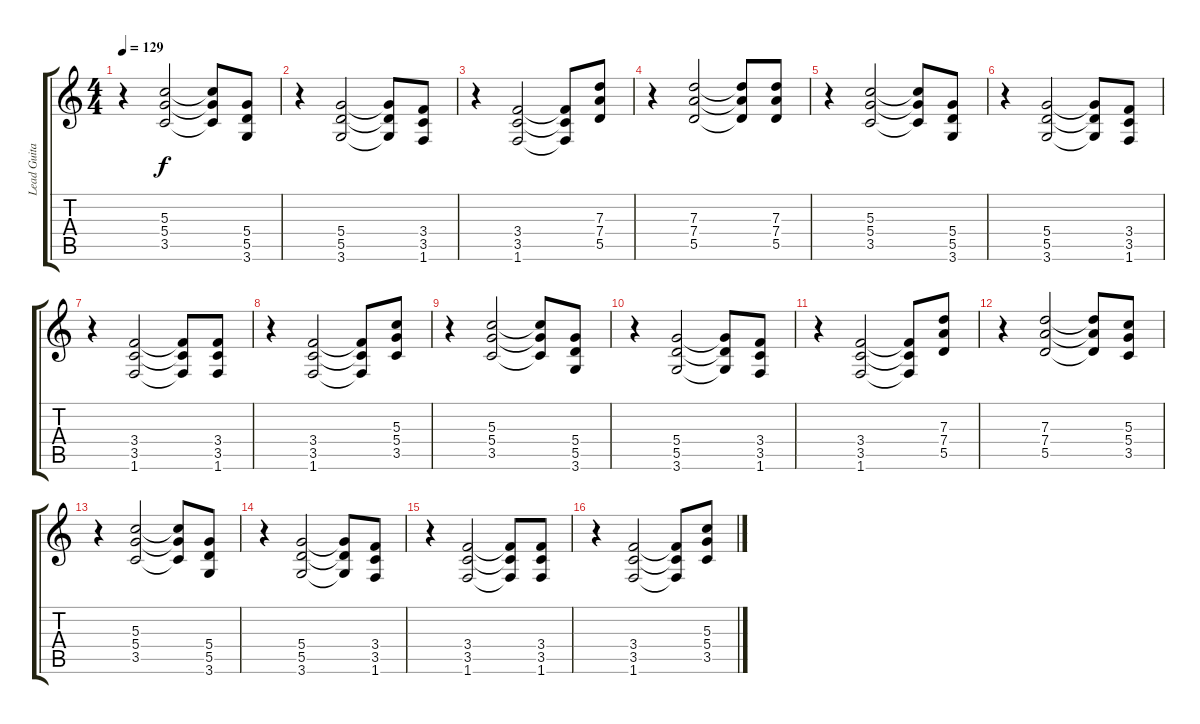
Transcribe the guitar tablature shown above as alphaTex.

\track ("Lead Guitar" "Lead Guita") {instrument distortionguitar}
\staff {score tabs}
\tuning (E4 B3 G3 D3 A2 E2) {hide}
\ts (4 4)
\tempo 129
\clef g2
\ks c
r.4{dy f} (5.3 5.4 3.5).2 (5.3{t} 5.4{t} 3.5{t}).8 (5.4 5.5 3.6).8 |
r.4 (5.4 5.5 3.6).2 (5.4{t} 5.5{t} 3.6{t}).8 (3.4 3.5 1.6).8 |
r.4 (3.4 3.5 1.6).2 (3.4{t} 3.5{t} 1.6{t}).8 (7.3 7.4 5.5).8 |
r.4 (7.3 7.4 5.5).2 (7.3{t} 7.4{t} 5.5{t}).8 (7.3 7.4 5.5).8 |
r.4 (5.3 5.4 3.5).2 (5.3{t} 5.4{t} 3.5{t}).8 (5.4 5.5 3.6).8 |
r.4 (5.4 5.5 3.6).2 (5.4{t} 5.5{t} 3.6{t}).8 (3.4 3.5 1.6).8 |
r.4 (3.4 3.5 1.6).2 (3.4{t} 3.5{t} 1.6{t}).8 (3.4 3.5 1.6).8 |
r.4 (3.4 3.5 1.6).2 (3.4{t} 3.5{t} 1.6{t}).8 (5.3 5.4 3.5).8 |
r.4 (5.3 5.4 3.5).2 (5.3{t} 5.4{t} 3.5{t}).8 (5.4 5.5 3.6).8 |
r.4 (5.4 5.5 3.6).2 (5.4{t} 5.5{t} 3.6{t}).8 (3.4 3.5 1.6).8 |
r.4 (3.4 3.5 1.6).2 (3.4{t} 3.5{t} 1.6{t}).8 (7.3 7.4 5.5).8 |
r.4 (7.3 7.4 5.5).2 (7.3{t} 7.4{t} 5.5{t}).8 (5.3 5.4 3.5).8 |
r.4 (5.3 5.4 3.5).2 (5.3{t} 5.4{t} 3.5{t}).8 (5.4 5.5 3.6).8 |
r.4 (5.4 5.5 3.6).2 (5.4{t} 5.5{t} 3.6{t}).8 (3.4 3.5 1.6).8 |
r.4 (3.4 3.5 1.6).2 (3.4{t} 3.5{t} 1.6{t}).8 (3.4 3.5 1.6).8 |
r.4 (3.4 3.5 1.6).2 (3.4{t} 3.5{t} 1.6{t}).8 (5.3 5.4 3.5).8
